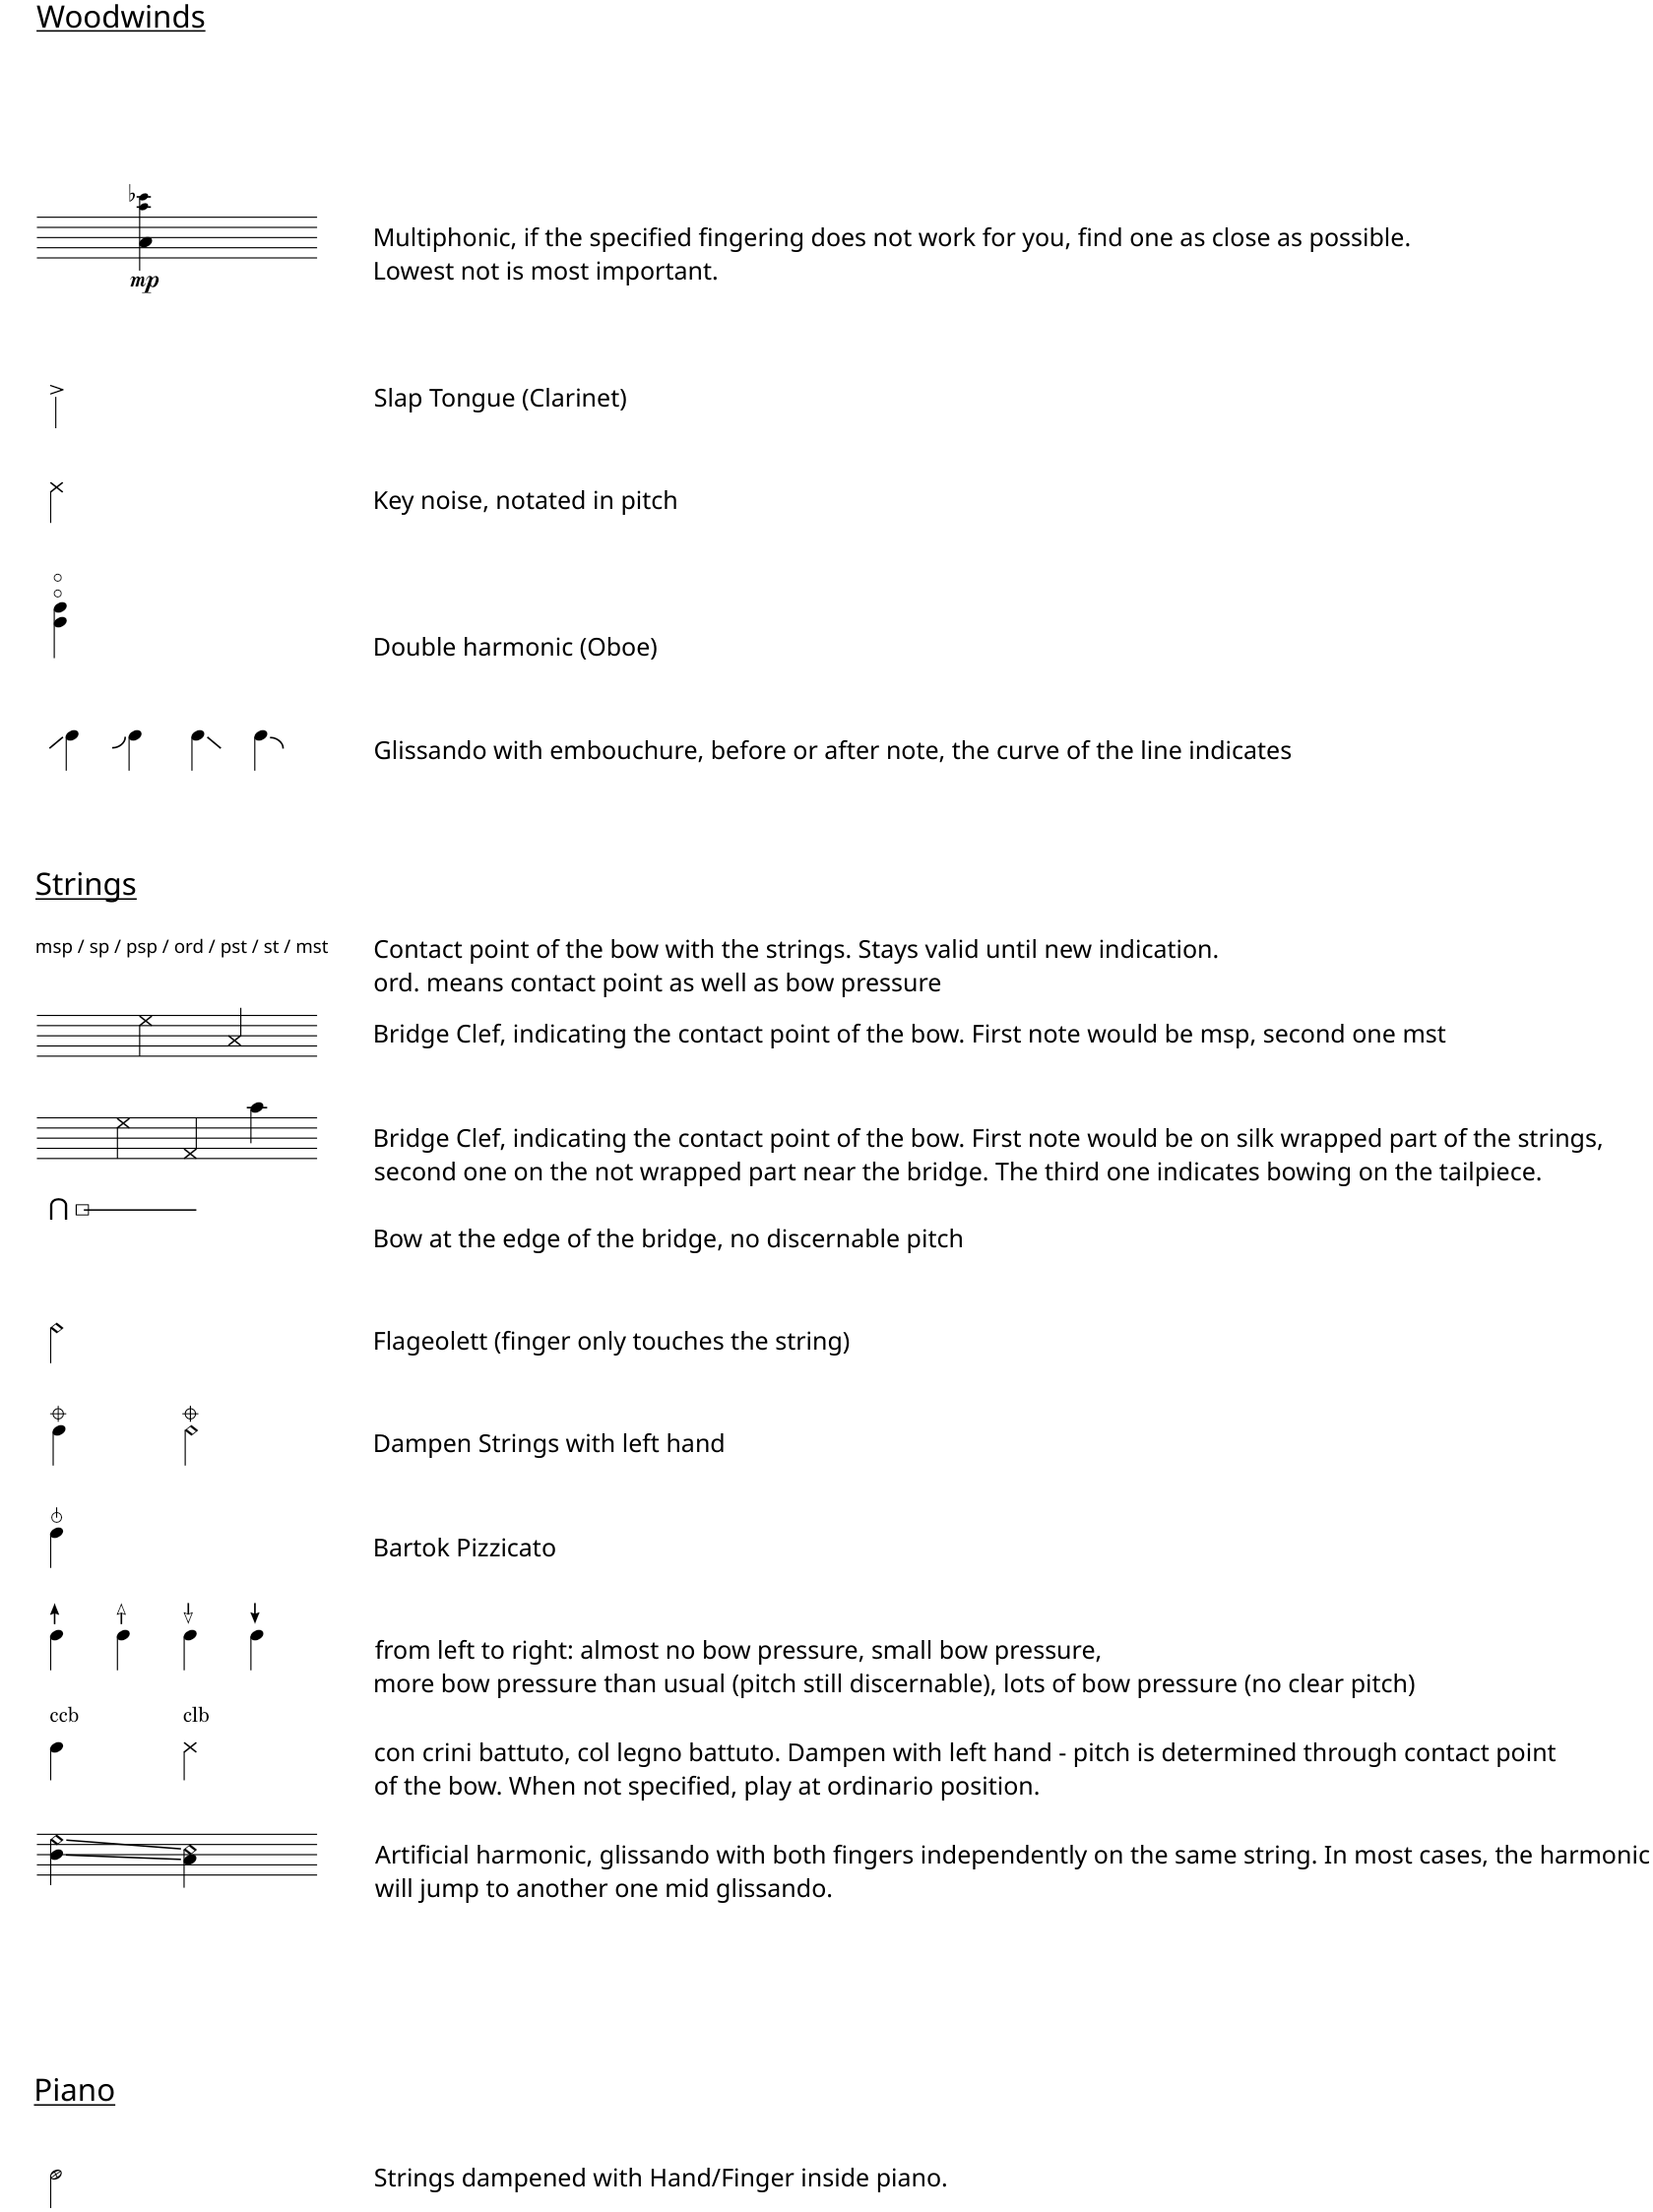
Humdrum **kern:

**kern	**dynam	**kern	**kern	**kern
*part4	*part4	*part3	*part2	*part1
*staff4	*staff4	*staff3	*staff2	*staff1
*I"Klavier	*	*I"Piano	*I"Piccoloflöt	*I"Piccoloflöte
*	*	*I'Pno	*I'Picc	*I'Picc
!!LO:PB:g=z
*	*	*	*Trd-7c-12	*Trd-7c-12
*k[]	*	*k[]	*k[]	*k[]
*M3/4	*	*M3/4	*M3/4	*M3/4
=8	=8	=8	=8	=8
4ryy	.	2.r	2.r	2.r
*clefF4	*	*	*	*
!	!LO:DY:b	!	!	!
4C\ 4c\ 4e-X\	mp	.	.	.
*clefG2	*	*	*	*
4ryy	.	.	.	.
!!LO:LB:g=z
=9	=9	=9	=9	=9
4r	.	4cc\	2.r	2.r
2ryy	.	2ryy	.	.
!!LO:LB:g=z
=10	=10	=10	=10	=10
4r	.	4ee\	2.r	2.r
2ryy	.	2ryy	.	.
!!LO:LB:g=z
=11	=11	=11	=11	=11
4r	.	4gg\ 4ccc\	2.r	2.r
2ryy	.	2ryy	.	.
!!LO:LB:g=z
=12	=12	=12	=12	=12
2.r	.	4ee\	2.r	2.r
.	.	4ee\	.	.
.	.	4ee\	.	.
4ryy	.	4ee\	4ryy	4ryy
!!LO:LB:g=z
=13	=13	=13	=13	=13
4ff	.	2.r	2.r	2.r
4ee\	.	.	.	.
4a/	.	.	.	.
!!LO:LB:g=z
=14	=14	=14	=14	=14
4ff	.	2.r	2.r	2.r
4ee\	.	.	.	.
4f/	.	.	.	.
4aa\	.	4ryy	4ryy	4ryy
!!LO:LB:g=z
=15	=15	=15	=15	=15
2r	.	4aa	2.r	2.r
.	.	4aa	.	.
4ryy	.	4ryy	.	.
!!LO:LB:g=z
=16	=16	=16	=16	=16
!	!	!LO:N:head=open	!	!
4r	.	4ee\	2.r	2.r
2ryy	.	2ryy	.	.
!!LO:LB:g=z
=17	=17	=17	=17	=17
2r	.	4ee\	2.r	2.r
!	!	!LO:N:head=open	!	!
.	.	4ee\	.	.
4ryy	.	4ryy	.	.
!!LO:LB:g=z
=18	=18	=18	=18	=18
4r	.	4ee\	2.r	2.r
2ryy	.	2ryy	.	.
!!LO:LB:g=z
=19	=19	=19	=19	=19
2.r	.	4ee\	2.r	2.r
.	.	4ee\	.	.
.	.	4ee\	.	.
4ryy	.	4ee\	4ryy	4ryy
!!LO:LB:g=z
=20	=20	=20	=20	=20
!	!	!LO:TX:a:t=ccb	!	!
2r	.	4cc\	2.r	2.r
!	!	!LO:TX:a:t=clb	!	!
.	.	4cc\	.	.
4ryy	.	4ryy	.	.
!!LO:LB:g=z
=21	=21	=21	=21	=21
!LO:N:n=2:head=open	!	!	!	!
4b\ 4ee\	.	2.r	2.r	2.r
4ryy	.	.	.	.
!LO:N:n=2:head=open	!	!	!	!
4a\ 4cc\	.	.	.	.
*clefF4	*	*	*	*
4ryy	.	4ryy	4ryy	4ryy
!!LO:LB:g=z
=22	=22	=22	=22	=22
!	!	!LO:N:head=open	!	!
4r	.	4cc\	2.r	2.r
2ryy	.	2ryy	.	.
==	==	==	==	==
*-	*-	*-	*-	*-
